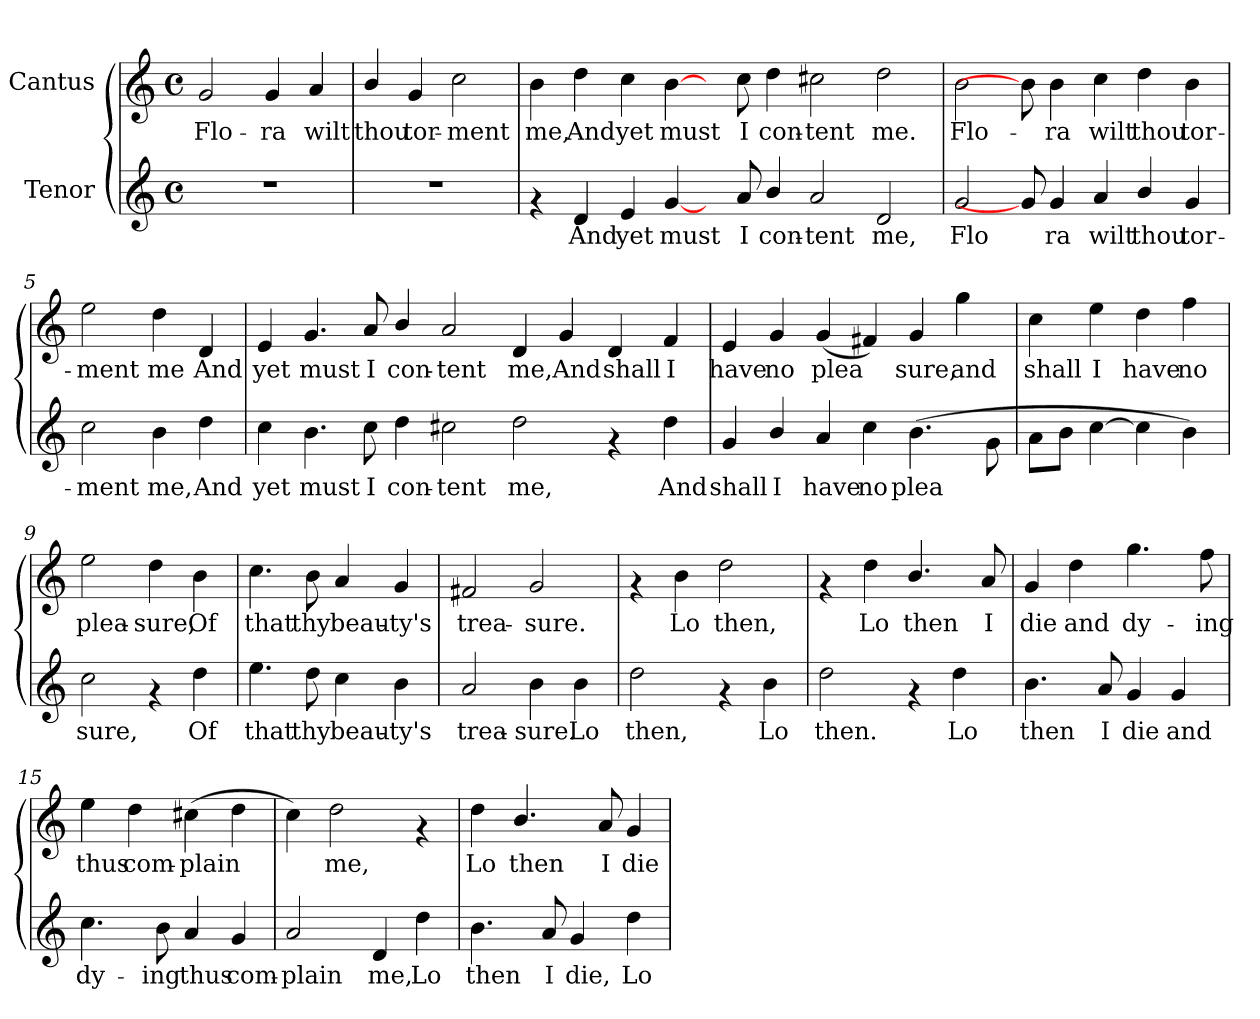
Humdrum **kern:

**kern	**text	**kern	**text
*part2	*part2	*part1	*part1
*staff2	*staff2	*staff1	*staff1
*I"Tenor	*	*I"Cantus	*
!!LO:PB:g=z
*stria5	*	*stria5	*
*clefG2	*	*clefG2	*
*M4/4	*	*M4/4	*
*met(c)	*	*met(c)	*
*MM144	*	*MM144	*
=1	=1	=1	=1
!	!	!	!LO:LY:b:cj
1r	.	2g/	Flo-
!	!	!	!LO:LY:b:cj
.	.	4g/	-ra
!	!	!	!LO:LY:b:cj
.	.	4a/	wilt
=2	=2	=2	=2
!	!	!	!LO:LY:b:cj
1r	.	4b/	thou
!	!	!	!LO:LY:b:cj
.	.	4g/	tor-
!	!	!	!LO:LY:b:cj
.	.	2cc\	-ment
=3	=3	=3	=3
!	!	!	!LO:LY:b:cj
4rf	.	4b\	me,
!	!LO:LY:b:cj	!	!LO:LY:b:cj
4d/	And	4dd\	And
!	!LO:LY:b:cj	!	!LO:LY:b:cj
4e/	yet	4cc\	yet
!	!LO:LY:b:cj	!	!LO:LY:b:cj
[4g/	must	[4b\	must
8ryy	.	8ryy	.
!	!LO:LY:b:cj	!	!LO:LY:b:cj
8a/	I	8cc\	I
!	!LO:LY:b:cj	!	!LO:LY:b:cj
4b/	con-	4dd\	con-
!	!LO:LY:b:cj	!	!LO:LY:b:cj
2a/	-tent	2cc#X\	-tent
!	!LO:LY:b:cj	!	!LO:LY:b:cj
2d/	me,	2dd\	me.
!!LO:LB:g=z
=4	=4	=4	=4
!	!LO:LY:b:cj	!	!LO:LY:b:cj
2g/	Flo	2b\	Flo-
8g/]	.	8b\]	.
!	!LO:LY:b:cj	!	!LO:LY:b:cj
4g/	ra	4b\	-ra
!	!LO:LY:b:cj	!	!LO:LY:b:cj
4a/	wilt	4cc\	wilt
!	!LO:LY:b:cj	!	!LO:LY:b:cj
4b/	thou	4dd\	thou
!	!LO:LY:b:cj	!	!LO:LY:b:cj
4g/	tor-	4b\	tor-
=5	=5	=5	=5
!	!LO:LY:b:cj	!	!LO:LY:b:cj
2cc\	-ment	2ee\	-ment
!	!LO:LY:b:cj	!	!LO:LY:b:cj
4b\	me,	4dd\	me
!	!LO:LY:b:cj	!	!LO:LY:b:cj
4dd\	And	4d/	And
=6	=6	=6	=6
!	!LO:LY:b:cj	!	!LO:LY:b:cj
4cc\	yet	4e/	yet
!	!LO:LY:b:cj	!	!LO:LY:b:cj
4.b\	must	4.g/	must
!	!LO:LY:b:cj	!	!LO:LY:b:cj
8cc\	I	8a/	I
!	!LO:LY:b:cj	!	!LO:LY:b:cj
4dd\	con-	4b/	con-
!	!LO:LY:b:cj	!	!LO:LY:b:cj
2cc#X\	-tent	2a/	-tent
!	!LO:LY:b:cj	!	!LO:LY:b:cj
2dd\	me,	4d/	me,
!	!	!	!LO:LY:b:cj
.	.	4g/	And
!	!	!	!LO:LY:b:cj
4rf	.	4d/	shall
!	!LO:LY:b:cj	!	!LO:LY:b:cj
4dd\	And	4f/	I
=7	=7	=7	=7
!	!LO:LY:b:cj	!	!LO:LY:b:cj
4g/	shall	4e/	have
!	!LO:LY:b:cj	!	!LO:LY:b:cj
4b/	I	4g/	no
!	!LO:LY:b:cj	!	!LO:LY:b:cj
4a/	have	(<4g/	plea-
!	!LO:LY:b:cj	!	!LO:LY:b:cj
4cc\	no	4f#X/)	-
!	!LO:LY:b:cj	!	!LO:LY:b:cj
(>4.b\	plea-	4g/	sure,
!	!	!	!LO:LY:b:cj
.	.	4gg\	and
!	!LO:LY:b:cj	!	!
8g\	--	.	.
=8	=8	=8	=8
!	!	!	!LO:LY:b:cj
8a\L	.	4cc\	shall
8b\J	.	.	.
!	!	!	!LO:LY:b:cj
[>4cc\	.	4ee\	I
!	!	!	!LO:LY:b:cj
4cc\]	.	4dd\	have
!	!	!	!LO:LY:b:cj
4b\)	.	4ff\	no
!!LO:LB:g=z
=9	=9	=9	=9
!	!LO:LY:b:cj	!	!LO:LY:b:cj
2cc\	-sure,	2ee\	plea-
!	!	!	!LO:LY:b:cj
4rf	.	4dd\	-sure,
!	!LO:LY:b:cj	!	!LO:LY:b:cj
4dd\	Of	4b\	Of
=10	=10	=10	=10
!	!LO:LY:b:cj	!	!LO:LY:b:cj
4.ee\	that	4.cc\	that
!	!LO:LY:b:cj	!	!LO:LY:b:cj
8dd\	thy	8b\	thy
!	!LO:LY:b:cj	!	!LO:LY:b:cj
4cc\	beau-	4a/	beau-
!	!LO:LY:b:cj	!	!LO:LY:b:cj
4b\	-ty's	4g/	-ty's
=11	=11	=11	=11
!	!LO:LY:b:cj	!	!LO:LY:b:cj
2a/	trea-	2f#X/	trea-
!	!LO:LY:b:cj	!	!LO:LY:b:cj
4b\	-sure.	2g/	-sure.
!	!LO:LY:b:cj	!	!
4b\	Lo	.	.
=12	=12	=12	=12
!	!LO:LY:b:cj	!	!
2dd\	then,	4rf	.
!	!	!	!LO:LY:b:cj
.	.	4b\	Lo
!	!	!	!LO:LY:b:cj
4rf	.	2dd\	then,
!	!LO:LY:b:cj	!	!
4b\	Lo	.	.
!!LO:LB:g=z
=13	=13	=13	=13
!	!LO:LY:b:cj	!	!
2dd\	then.	4rf	.
!	!	!	!LO:LY:b:cj
.	.	4dd\	Lo
!	!	!	!LO:LY:b:cj
4rf	.	4.b/	then
!	!LO:LY:b:cj	!	!
4dd\	Lo	.	.
!	!	!	!LO:LY:b:cj
.	.	8a/	I
=14	=14	=14	=14
!	!LO:LY:b:cj	!	!LO:LY:b:cj
4.b\	then	4g/	die
!	!	!	!LO:LY:b:cj
.	.	4dd\	and
!	!LO:LY:b:cj	!	!
8a/	I	.	.
!	!LO:LY:b:cj	!	!LO:LY:b:cj
4g/	die	4.gg\	dy-
!	!LO:LY:b:cj	!	!
4g/	and	.	.
!	!	!	!LO:LY:b:cj
.	.	8ff\	-ing
=15	=15	=15	=15
!	!LO:LY:b:cj	!	!LO:LY:b:cj
4.cc\	dy-	4ee\	thus
!	!	!	!LO:LY:b:cj
.	.	4dd\	com-
!	!LO:LY:b:cj	!	!
8b\	-ing	.	.
!	!LO:LY:b:cj	!	!LO:LY:b:cj
4a/	thus	(>4cc#X\	-plain
!	!LO:LY:b:cj	!	!LO:LY:b:cj
4g/	com-	4dd\	.
=16	=16	=16	=16
!	!LO:LY:b:cj	!	!LO:LY:b:cj
2a/	-plain	4cc\)	.
!	!	!	!LO:LY:b:cj
.	.	2dd\	me,
!	!LO:LY:b:cj	!	!
4d/	me,	.	.
!	!LO:LY:b:cj	!	!
4dd\	Lo	4rf	.
!!LO:LB:g=z
=17	=17	=17	=17
!	!LO:LY:b:cj	!	!LO:LY:b:cj
4.b\	then	4dd\	Lo
!	!	!	!LO:LY:b:cj
.	.	4.b/	then
!	!LO:LY:b:cj	!	!
8a/	I	.	.
!	!LO:LY:b:cj	!	!
4g/	die,	.	.
!	!	!	!LO:LY:b:cj
.	.	8a/	I
!	!LO:LY:b:cj	!	!LO:LY:b:cj
4dd\	Lo	4g/	die
=	=	=	=
*-	*-	*-	*-
